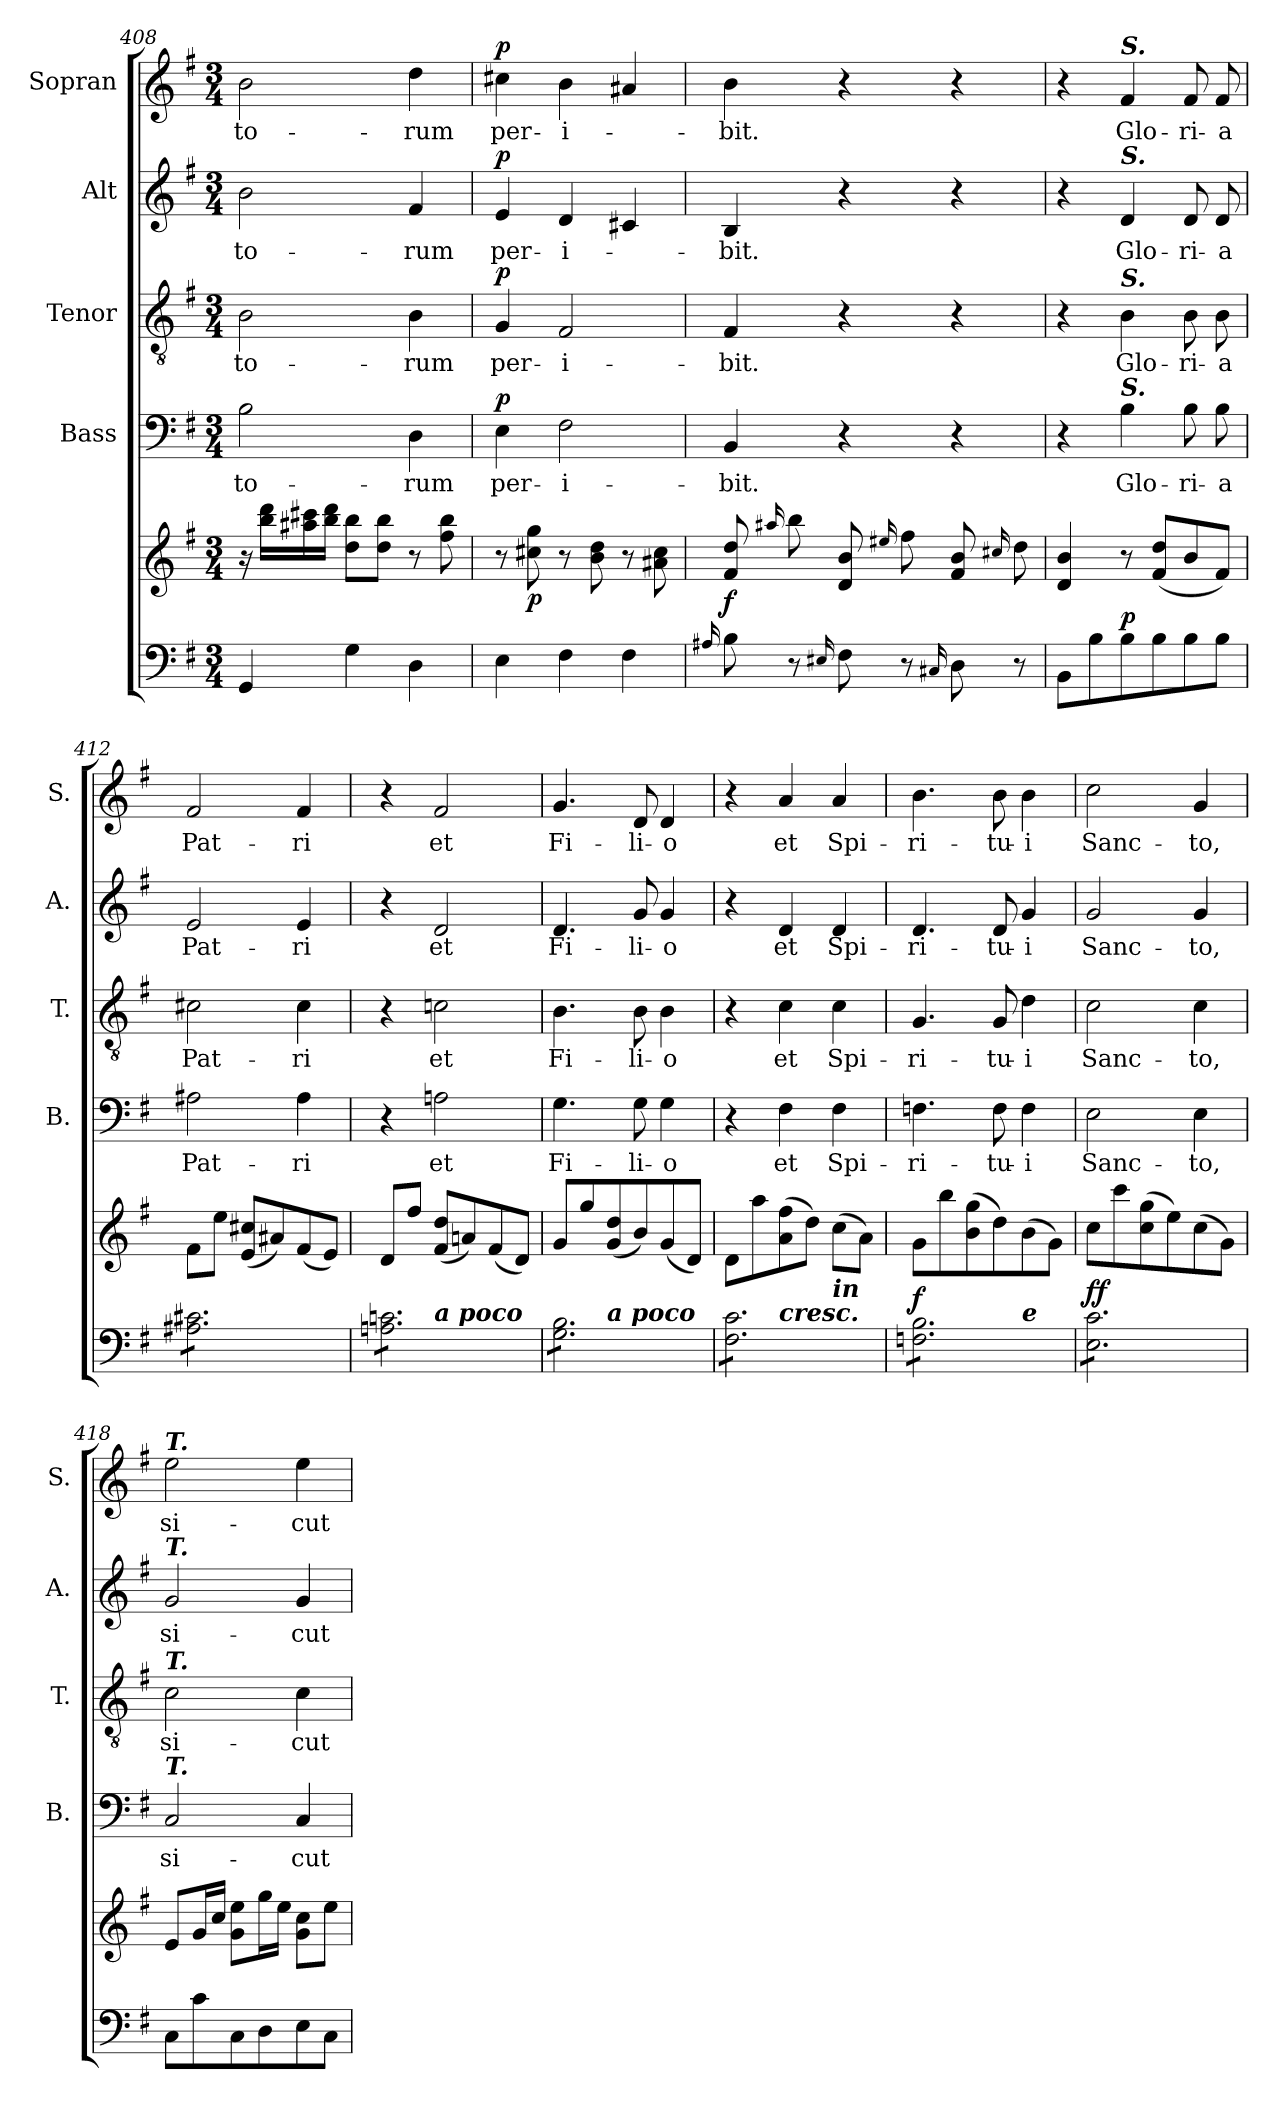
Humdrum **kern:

**kern	**kern	**dynam	**kern	**text	**dynam	**kern	**text	**dynam	**kern	**text	**dynam	**kern	**text	**dynam
*part5	*part5	*part5	*part4	*part4	*part4	*part3	*part3	*part3	*part2	*part2	*part2	*part1	*part1	*part1
*staff6	*staff5	*staff5/6	*staff4	*staff4	*staff4	*staff3	*staff3	*staff3	*staff2	*staff2	*staff2	*staff1	*staff1	*staff1
*	*	*	*I"Bass	*	*	*I"Tenor	*	*	*I"Alt	*	*	*I"Sopran	*	*
*	*	*	*I'B.	*	*	*I'T.	*	*	*I'A.	*	*	*I'S.	*	*
*clefF4	*clefG2	*	*clefF4	*	*	*clefGv2	*	*	*clefG2	*	*	*clefG2	*	*
*k[f#]	*k[f#]	*	*k[f#]	*	*	*k[f#]	*	*	*k[f#]	*	*	*k[f#]	*	*
*G:	*G:	*	*G:	*	*	*G:	*	*	*G:	*	*	*G:	*	*
*M3/4	*M3/4	*	*M3/4	*	*	*M3/4	*	*	*M3/4	*	*	*M3/4	*	*
=408	=408	=408	=408	=408	=408	=408	=408	=408	=408	=408	=408	=408	=408	=408
!	!	!	!	!LO:LY:b	!	!	!LO:LY:b	!	!	!LO:LY:b	!	!	!LO:LY:b	!
4GG/	16r	.	2B\	-to-	.	2B\	-to-	.	2b\	-to-	.	2b\	-to-	.
.	16bb\ 16ddd\LL	.	.	.	.	.	.	.	.	.	.	.	.	.
.	16aa#X\ 16ccc#X\	.	.	.	.	.	.	.	.	.	.	.	.	.
.	16bb\ 16ddd\JJ	.	.	.	.	.	.	.	.	.	.	.	.	.
4G\	8dd\ 8bb\L	.	.	.	.	.	.	.	.	.	.	.	.	.
.	8dd\ 8bb\J	.	.	.	.	.	.	.	.	.	.	.	.	.
!	!	!	!	!LO:LY:b	!	!	!LO:LY:b	!	!	!LO:LY:b	!	!	!LO:LY:b	!
4D\	8r	.	4D\	-rum	.	4B\	-rum	.	4f#/	-rum	.	4dd\	-rum	.
.	8ff#\ 8bb\	.	.	.	.	.	.	.	.	.	.	.	.	.
=409	=409	=409	=409	=409	=409	=409	=409	=409	=409	=409	=409	=409	=409	=409
!	!	!	!	!LO:LY:b	!LO:DY:a	!	!LO:LY:b	!LO:DY:a	!	!LO:LY:b	!LO:DY:a	!	!LO:LY:b	!LO:DY:a
4E\	8r	.	4E\	per-	p	4G/	per-	p	4e/	per-	p	4cc#X\	per-	p
!	!	!LO:DY:b	!	!	!	!	!	!	!	!	!	!	!	!
.	8cc#X\ 8gg\	p	.	.	.	.	.	.	.	.	.	.	.	.
!	!	!	!	!LO:LY:b	!	!	!LO:LY:b	!	!	!LO:LY:b	!	!	!LO:LY:b	!
4F#\	8r	.	2F#\	-i-	.	2F#/	-i-	.	4d/	-i-	.	4b\	-i-	.
.	8b\ 8dd\	.	.	.	.	.	.	.	.	.	.	.	.	.
4F#\	8r	.	.	.	.	.	.	.	4c#X/	.	.	4a#X/	.	.
.	8a#X\ 8cc#\	.	.	.	.	.	.	.	.	.	.	.	.	.
=410	=410	=410	=410	=410	=410	=410	=410	=410	=410	=410	=410	=410	=410	=410
16qqA#X/	.	.	.	.	.	.	.	.	.	.	.	.	.	.
!	!	!LO:DY:a=2	!	!LO:LY:b	!	!	!LO:LY:b	!	!	!LO:LY:b	!	!	!LO:LY:b	!
8B\	8f#/ 8dd/	f	4BB/	-bit.	.	4F#/	-bit.	.	4B/	-bit.	.	4b\	-bit.	.
.	16qqaa#X/	.	.	.	.	.	.	.	.	.	.	.	.	.
8r	8bb\	.	.	.	.	.	.	.	.	.	.	.	.	.
16qqE#X/	.	.	.	.	.	.	.	.	.	.	.	.	.	.
8F#\	8d/ 8b/	.	4r	.	.	4r	.	.	4r	.	.	4r	.	.
.	16qqee#X/	.	.	.	.	.	.	.	.	.	.	.	.	.
8r	8ff#\	.	.	.	.	.	.	.	.	.	.	.	.	.
16qqC#X/	.	.	.	.	.	.	.	.	.	.	.	.	.	.
8D\	8f#/ 8b/	.	4r	.	.	4r	.	.	4r	.	.	4r	.	.
.	16qqcc#X/	.	.	.	.	.	.	.	.	.	.	.	.	.
8r	8dd\	.	.	.	.	.	.	.	.	.	.	.	.	.
=411	=411	=411	=411	=411	=411	=411	=411	=411	=411	=411	=411	=411	=411	=411
8BB\L	4d/ 4b/	.	4r	.	.	4r	.	.	4r	.	.	4r	.	.
8B\	.	.	.	.	.	.	.	.	.	.	.	.	.	.
!	!	!	!	!	!	!	!	!	!	!	!	!LO:TX:a:Bi:t=S.	!	!
!	!	!	!	!	!	!	!	!	!LO:TX:a:Bi:t=S.	!	!	!	!	!
!	!	!	!	!	!	!LO:TX:a:Bi:t=S.	!	!	!	!	!	!	!	!
!	!	!	!LO:TX:a:Bi:t=S.	!	!	!	!	!	!	!	!	!	!	!
!	!	!LO:DY:a=2	!	!LO:LY:b	!	!	!LO:LY:b	!	!	!LO:LY:b	!	!	!LO:LY:b	!
8B\	8r	p	4B\	Glo-	.	4B\	Glo-	.	4d/	Glo-	.	4f#/	Glo-	.
8B\	(<8f#/ 8dd/L	.	.	.	.	.	.	.	.	.	.	.	.	.
!	!	!	!	!LO:LY:b	!	!	!LO:LY:b	!	!	!LO:LY:b	!	!	!LO:LY:b	!
8B\	8b/	.	8B\	-ri-	.	8B\	-ri-	.	8d/	-ri-	.	8f#/	-ri-	.
!	!	!	!	!LO:LY:b	!	!	!LO:LY:b	!	!	!LO:LY:b	!	!	!LO:LY:b	!
8B\J	8f#/J)	.	8B\	-a	.	8B\	-a	.	8d/	-a	.	8f#/	-a	.
!!LO:LB:g=z
=412	=412	=412	=412	=412	=412	=412	=412	=412	=412	=412	=412	=412	=412	=412
!	!	!	!	!LO:LY:b	!	!	!LO:LY:b	!	!	!LO:LY:b	!	!	!LO:LY:b	!
*tremolo	*	*	*	*	*	*	*	*	*	*	*	*	*	*
8A#X\ 8c#X\L	8f#\L	.	2A#X\	Pat-	.	2c#X\	Pat-	.	2e/	Pat-	.	2f#/	Pat-	.
8A#X\ 8c#X\	8ee\J	.	.	.	.	.	.	.	.	.	.	.	.	.
8A#X\ 8c#X\	(<8e/ 8cc#X/L	.	.	.	.	.	.	.	.	.	.	.	.	.
8A#X\ 8c#X\	8a#X/)	.	.	.	.	.	.	.	.	.	.	.	.	.
!	!	!	!	!LO:LY:b	!	!	!LO:LY:b	!	!	!LO:LY:b	!	!	!LO:LY:b	!
8A#X\ 8c#X\	(<8f#/	.	4A#\	-ri	.	4c#\	-ri	.	4e/	-ri	.	4f#/	-ri	.
8A#X\ 8c#X\J	8e/J)	.	.	.	.	.	.	.	.	.	.	.	.	.
=413	=413	=413	=413	=413	=413	=413	=413	=413	=413	=413	=413	=413	=413	=413
*^	*	*	*	*	*	*	*	*	*	*	*	*	*	*
8An\ 8cn\L	4ryy	8d/L	.	4r	.	.	4r	.	.	4r	.	.	4r	.	.
8An\ 8cn\	.	8ff#/J	.	.	.	.	.	.	.	.	.	.	.	.	.
!	!LO:TX:a:Bi:t=a poco	!	!	!	!	!	!	!	!	!	!	!	!	!	!
!	!	!	!	!	!LO:LY:b	!	!	!LO:LY:b	!	!	!LO:LY:b	!	!	!LO:LY:b	!
8An\ 8cn\	2ryy	(<8f#/ 8dd/L	.	2An\	et	.	2cn\	et	.	2d/	et	.	2f#/	et	.
8An\ 8cn\	.	8an/)	.	.	.	.	.	.	.	.	.	.	.	.	.
8An\ 8cn\	.	(<8f#/	.	.	.	.	.	.	.	.	.	.	.	.	.
8An\ 8cn\J	.	8d/J)	.	.	.	.	.	.	.	.	.	.	.	.	.
=414	=414	=414	=414	=414	=414	=414	=414	=414	=414	=414	=414	=414	=414	=414	=414
!	!	!	!	!	!LO:LY:b	!	!	!LO:LY:b	!	!	!LO:LY:b	!	!	!LO:LY:b	!
8G\ 8B\L	4ryy	8g/L	.	4.G\	Fi-	.	4.B\	Fi-	.	4.d/	Fi-	.	4.g/	Fi-	.
8G\ 8B\	.	8gg/	.	.	.	.	.	.	.	.	.	.	.	.	.
!	!LO:TX:a:Bi:t=a poco	!	!	!	!	!	!	!	!	!	!	!	!	!	!
8G\ 8B\	2ryy	(<8g/ 8dd/	.	.	.	.	.	.	.	.	.	.	.	.	.
!	!	!	!	!	!LO:LY:b	!	!	!LO:LY:b	!	!	!LO:LY:b	!	!	!LO:LY:b	!
8G\ 8B\	.	8b/)	.	8G\	-li-	.	8B\	-li-	.	8g/	-li-	.	8d/	-li-	.
!	!	!	!	!	!LO:LY:b	!	!	!LO:LY:b	!	!	!LO:LY:b	!	!	!LO:LY:b	!
8G\ 8B\	.	(<8g/	.	4G\	-o	.	4B\	-o	.	4g/	-o	.	4d/	-o	.
8G\ 8B\J	.	8d/J)	.	.	.	.	.	.	.	.	.	.	.	.	.
=415	=415	=415	=415	=415	=415	=415	=415	=415	=415	=415	=415	=415	=415	=415	=415
*	*^	*	*	*	*	*	*	*	*	*	*	*	*	*	*
8F#\ 8c\L	4ryy	2ryy	8d\L	.	4r	.	.	4r	.	.	4r	.	.	4r	.	.
8F#\ 8c\	.	.	8aa\	.	.	.	.	.	.	.	.	.	.	.	.	.
!	!LO:TX:a:Bi:t=cresc.	!	!	!	!	!	!	!	!	!	!	!	!	!	!	!
!	!	!	!	!	!	!LO:LY:b	!	!	!LO:LY:b	!	!	!LO:LY:b	!	!	!LO:LY:b	!
8F#\ 8c\	2ryy	.	(>8a\ 8ff#\	.	4F#\	et	.	4c\	et	.	4d/	et	.	4a/	et	.
8F#\ 8c\	.	.	8dd\J)	.	.	.	.	.	.	.	.	.	.	.	.	.
!	!	!LO:TX:a:Bi:t=in	!	!	!	!	!	!	!	!	!	!	!	!	!	!
!	!	!	!	!	!	!LO:LY:b	!	!	!LO:LY:b	!	!	!LO:LY:b	!	!	!LO:LY:b	!
8F#\ 8c\	.	4ryy	(>8cc\L	.	4F#\	Spi-	.	4c\	Spi-	.	4d/	Spi-	.	4a/	Spi-	.
8F#\ 8c\J	.	.	8a\J)	.	.	.	.	.	.	.	.	.	.	.	.	.
=416	=416	=416	=416	=416	=416	=416	=416	=416	=416	=416	=416	=416	=416	=416	=416	=416
!	!	!	!	!LO:DY:a=2	!	!LO:LY:b	!	!	!LO:LY:b	!	!	!LO:LY:b	!	!	!LO:LY:b	!
*	*v	*v	*	*	*	*	*	*	*	*	*	*	*	*	*	*
8Fn\ 8B\L	2ryy	8g\L	f	4.Fn\	-ri-	.	4.G/	-ri-	.	4.d/	-ri-	.	4.b\	-ri-	.
8Fn\ 8B\	.	8bb\	.	.	.	.	.	.	.	.	.	.	.	.	.
8Fn\ 8B\	.	(>8b\ 8gg\	.	.	.	.	.	.	.	.	.	.	.	.	.
!	!	!	!	!	!LO:LY:b	!	!	!LO:LY:b	!	!	!LO:LY:b	!	!	!LO:LY:b	!
8Fn\ 8B\	.	8dd\)	.	8F\	-tu-	.	8G/	-tu-	.	8d/	-tu-	.	8b\	-tu-	.
!	!LO:TX:a:Bi:t=e	!	!	!	!	!	!	!	!	!	!	!	!	!	!
!	!	!	!	!	!LO:LY:b	!	!	!LO:LY:b	!	!	!LO:LY:b	!	!	!LO:LY:b	!
8Fn\ 8B\	4ryy	(>8b\	.	4F\	-i	.	4d\	-i	.	4g/	-i	.	4b\	-i	.
8Fn\ 8B\J	.	8g\J)	.	.	.	.	.	.	.	.	.	.	.	.	.
=417	=417	=417	=417	=417	=417	=417	=417	=417	=417	=417	=417	=417	=417	=417	=417
!	!	!	!LO:DY:a=2	!	!LO:LY:b	!	!	!LO:LY:b	!	!	!LO:LY:b	!	!	!LO:LY:b	!
*v	*v	*	*	*	*	*	*	*	*	*	*	*	*	*	*
8E\ 8c\L	8cc\L	ff	2E\	Sanc-	.	2c\	Sanc-	.	2g/	Sanc-	.	2cc\	Sanc-	.
8E\ 8c\	8ccc\	.	.	.	.	.	.	.	.	.	.	.	.	.
8E\ 8c\	(>8cc\ 8gg\	.	.	.	.	.	.	.	.	.	.	.	.	.
8E\ 8c\	8ee\)	.	.	.	.	.	.	.	.	.	.	.	.	.
!	!	!	!	!LO:LY:b	!	!	!LO:LY:b	!	!	!LO:LY:b	!	!	!LO:LY:b	!
8E\ 8c\	(>8cc\	.	4E\	-to,	.	4c\	-to,	.	4g/	-to,	.	4g/	-to,	.
8E\ 8c\J	8g\J)	.	.	.	.	.	.	.	.	.	.	.	.	.
*Xtremolo	*	*	*	*	*	*	*	*	*	*	*	*	*	*
!!LO:PB:g=z
=418	=418	=418	=418	=418	=418	=418	=418	=418	=418	=418	=418	=418	=418	=418
!	!	!	!	!	!	!	!	!	!	!	!	!LO:TX:a:Bi:t=T.	!	!
!	!	!	!	!	!	!	!	!	!LO:TX:a:Bi:t=T.	!	!	!	!	!
!	!	!	!	!	!	!LO:TX:a:Bi:t=T.	!	!	!	!	!	!	!	!
!	!	!	!LO:TX:a:Bi:t=T.	!	!	!	!	!	!	!	!	!	!	!
!	!	!	!	!LO:LY:b	!	!	!LO:LY:b	!	!	!LO:LY:b	!	!	!LO:LY:b	!
8C\L	8e/L	.	2C/	si-	.	2c\	si-	.	2g/	si-	.	2ee\	si-	.
8c\	16g/L	.	.	.	.	.	.	.	.	.	.	.	.	.
.	16cc/JJ	.	.	.	.	.	.	.	.	.	.	.	.	.
8C\	8g\ 8ee\L	.	.	.	.	.	.	.	.	.	.	.	.	.
8D\	16gg\L	.	.	.	.	.	.	.	.	.	.	.	.	.
.	16ee\JJ	.	.	.	.	.	.	.	.	.	.	.	.	.
!	!	!	!	!LO:LY:b	!	!	!LO:LY:b	!	!	!LO:LY:b	!	!	!LO:LY:b	!
8E\	8g\ 8cc\L	.	4C/	-cut	.	4c\	-cut	.	4g/	-cut	.	4ee\	-cut	.
8C\J	8ee\J	.	.	.	.	.	.	.	.	.	.	.	.	.
=	=	=	=	=	=	=	=	=	=	=	=	=	=	=
*-	*-	*-	*-	*-	*-	*-	*-	*-	*-	*-	*-	*-	*-	*-
